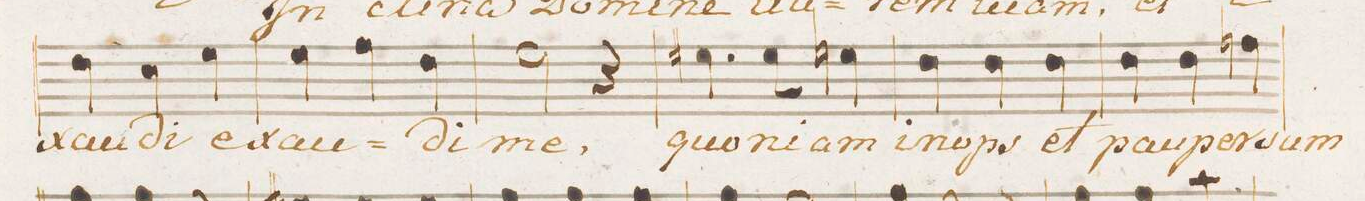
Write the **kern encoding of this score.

**kern	**text
*I"Alto.	*
*clefC3	*
*k[f#]	*
*M3/4	*
4e\	-xau-
4d\	-di
4f#\	e-
=7	=7
4f#\	-xau-
4g\	.
4e\	-di
=8	=8
2f#\	me,
4r	.
=9	=9
4.f#X\	quo-
8f#\	-ni-
4fn\	-am
=10	=10
4e\	in-
4e\	-ops
4e\	et
=11	=11
4e\	pau-
4e\	-per
4gn\	sum
=12	=12
*-	*-
